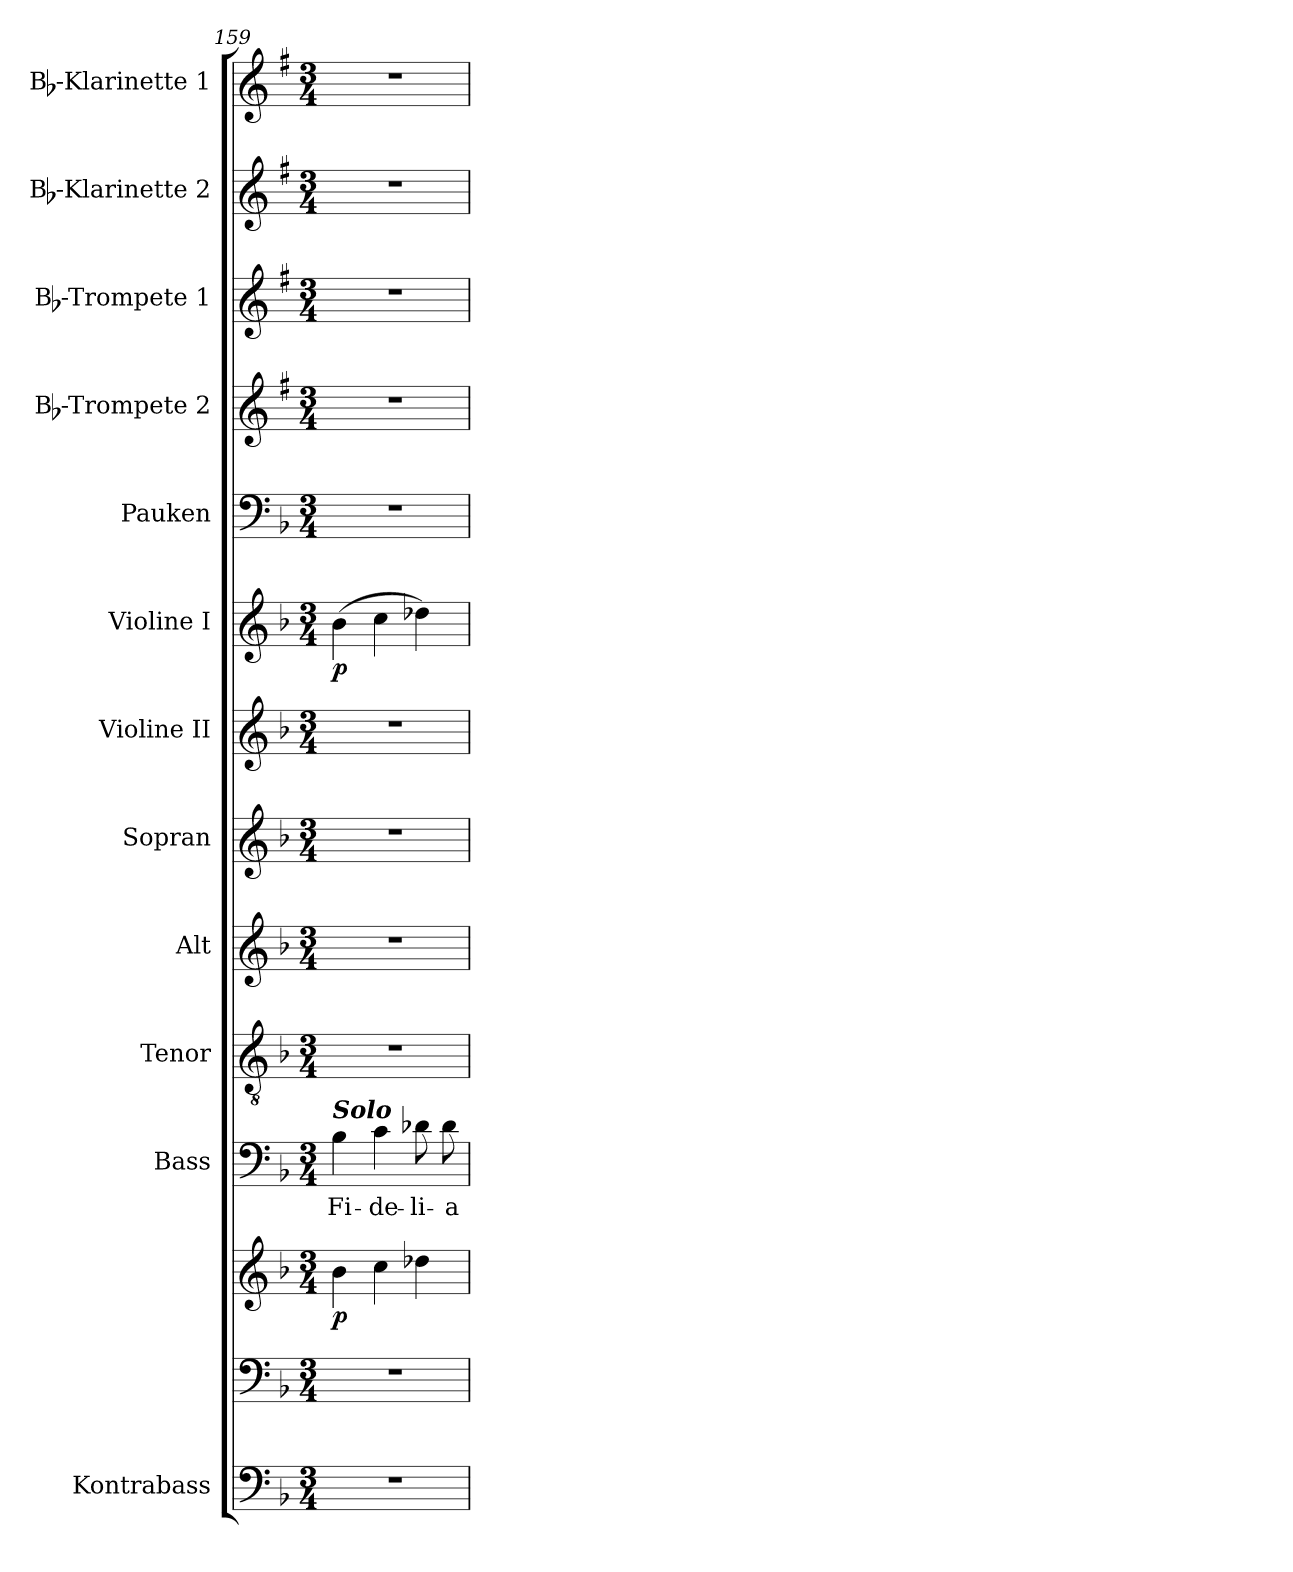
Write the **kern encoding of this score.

**kern	**kern	**kern	**dynam	**kern	**text	**kern	**kern	**kern	**kern	**kern	**dynam	**kern	**kern	**kern	**kern	**kern
*part13	*part12	*part12	*part12	*part11	*part11	*part10	*part9	*part8	*part7	*part6	*part6	*part5	*part4	*part3	*part2	*part1
*staff14	*staff13	*staff12	*staff12/13	*staff11	*staff11	*staff10	*staff9	*staff8	*staff7	*staff6	*staff6	*staff5	*staff4	*staff3	*staff2	*staff1
*I"Kontrabass	*	*	*	*I"Bass	*	*I"Tenor	*I"Alt	*I"Sopran	*I"Violine II	*I"Violine I	*	*I"Pauken	*I"Bb-Trompete 2	*I"Bb-Trompete 1	*I"Bb-Klarinette 2	*I"Bb-Klarinette 1
*I'Kb.	*	*	*	*I'B.	*	*I'T.	*I'A.	*I'S.	*I'Vl. II	*I'Vl. I	*	*I'Pk.	*I'Bb Trp. 2	*I'Bb Trp. 1	*I'Bb Kl. 2	*I'Bb Kl. 1
*clefF4	*clefF4	*clefG2	*	*clefF4	*	*clefGv2	*clefG2	*clefG2	*clefG2	*clefG2	*	*clefF4	*clefG2	*clefG2	*clefG2	*clefG2
*ITrd7c12	*	*	*	*	*	*	*	*	*	*	*	*	*ITrd1c2	*ITrd1c2	*ITrd1c2	*ITrd1c2
*k[b-]	*k[b-]	*k[b-]	*	*k[b-]	*	*k[b-]	*k[b-]	*k[b-]	*k[b-]	*k[b-]	*	*k[b-]	*k[b-]	*k[b-]	*k[b-]	*k[b-]
*F:	*F:	*F:	*	*F:	*	*F:	*F:	*F:	*F:	*F:	*	*F:	*F:	*F:	*F:	*F:
*M3/4	*M3/4	*M3/4	*	*M3/4	*	*M3/4	*M3/4	*M3/4	*M3/4	*M3/4	*	*M3/4	*M3/4	*M3/4	*M3/4	*M3/4
=159	=159	=159	=159	=159	=159	=159	=159	=159	=159	=159	=159	=159	=159	=159	=159	=159
!	!	!	!	!LO:TX:a:Bi:t=Solo	!	!	!	!	!	!	!	!	!	!	!	!
!	!	!	!LO:DY:b	!	!LO:LY:b	!	!	!	!	!	!LO:DY:b	!	!	!	!	!
2.r	2.r	4b-\	p	4B-\	Fi-	2.r	2.r	2.r	2.r	(>4b-\	p	2.r	2.r	2.r	2.r	2.r
!	!	!	!	!	!LO:LY:b	!	!	!	!	!	!	!	!	!	!	!
.	.	4cc\	.	4c\	-de-	.	.	.	.	4cc\	.	.	.	.	.	.
!	!	!	!	!	!LO:LY:b	!	!	!	!	!	!	!	!	!	!	!
.	.	4dd-X\	.	8d-X\	-li-	.	.	.	.	4dd-X\)	.	.	.	.	.	.
!	!	!	!	!	!LO:LY:b	!	!	!	!	!	!	!	!	!	!	!
.	.	.	.	8d-\	-a	.	.	.	.	.	.	.	.	.	.	.
=	=	=	=	=	=	=	=	=	=	=	=	=	=	=	=	=
*-	*-	*-	*-	*-	*-	*-	*-	*-	*-	*-	*-	*-	*-	*-	*-	*-
